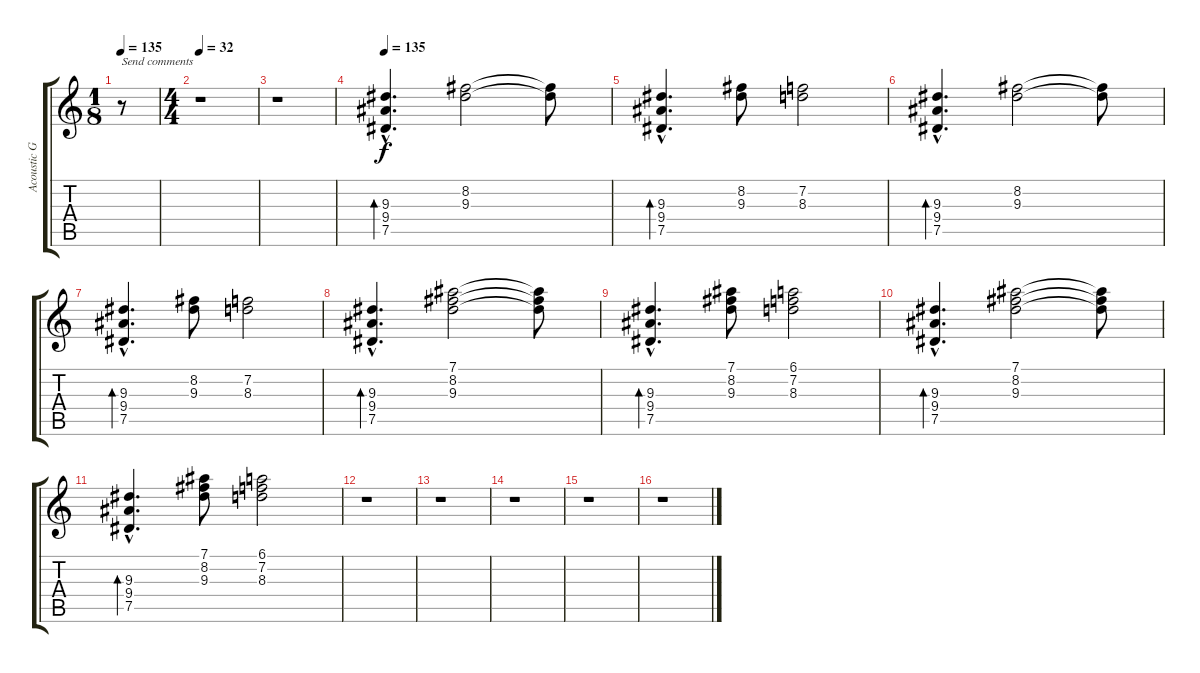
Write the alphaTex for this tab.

\track ("Acoustic Guitar (steel)" "Acoustic G") {instrument acousticguitarsteel}
\staff {score tabs}
\tuning (Eb4 Bb3 Gb3 Db3 Ab2 Eb2) {hide}
\ts (1 8)
\tempo 135
\clef g2
\ks c
r.8{txt "Send comments" dy f instrument acousticguitarsteel} |
\ts (4 4)
\tempo 32
r.1 |
r.1 |
\tempo 135
(9.3{hac} 9.4 7.5).4{d bd 120 volume 11} (8.2 9.3).2 (8.2{t} 9.3{t}).8 |
(9.3{hac} 9.4{hac} 7.5{hac}).4{d bd 120} (8.2 9.3).8 (7.2 8.3).2 |
(9.3{hac} 9.4 7.5).4{d bd 120} (8.2 9.3).2 (8.2{t} 9.3{t}).8 |
(9.3{hac} 9.4{hac} 7.5{hac}).4{d bd 120} (8.2 9.3).8 (7.2 8.3).2 |
(9.3{hac} 9.4 7.5).4{d bd 120} (7.1 8.2 9.3).2 (7.1{t} 8.2{t} 9.3{t}).8 |
(9.3{hac} 9.4{hac} 7.5{hac}).4{d bd 120} (7.1 8.2 9.3).8 (6.1 7.2 8.3).2 |
(9.3{hac} 9.4 7.5).4{d bd 120} (7.1 8.2 9.3).2 (7.1{t} 8.2{t} 9.3{t}).8 |
(9.3{hac} 9.4{hac} 7.5{hac}).4{d bd 120} (7.1 8.2 9.3).8 (6.1 7.2 8.3).2 |
r.1 |
r.1 |
r.1 |
r.1 |
r.1
